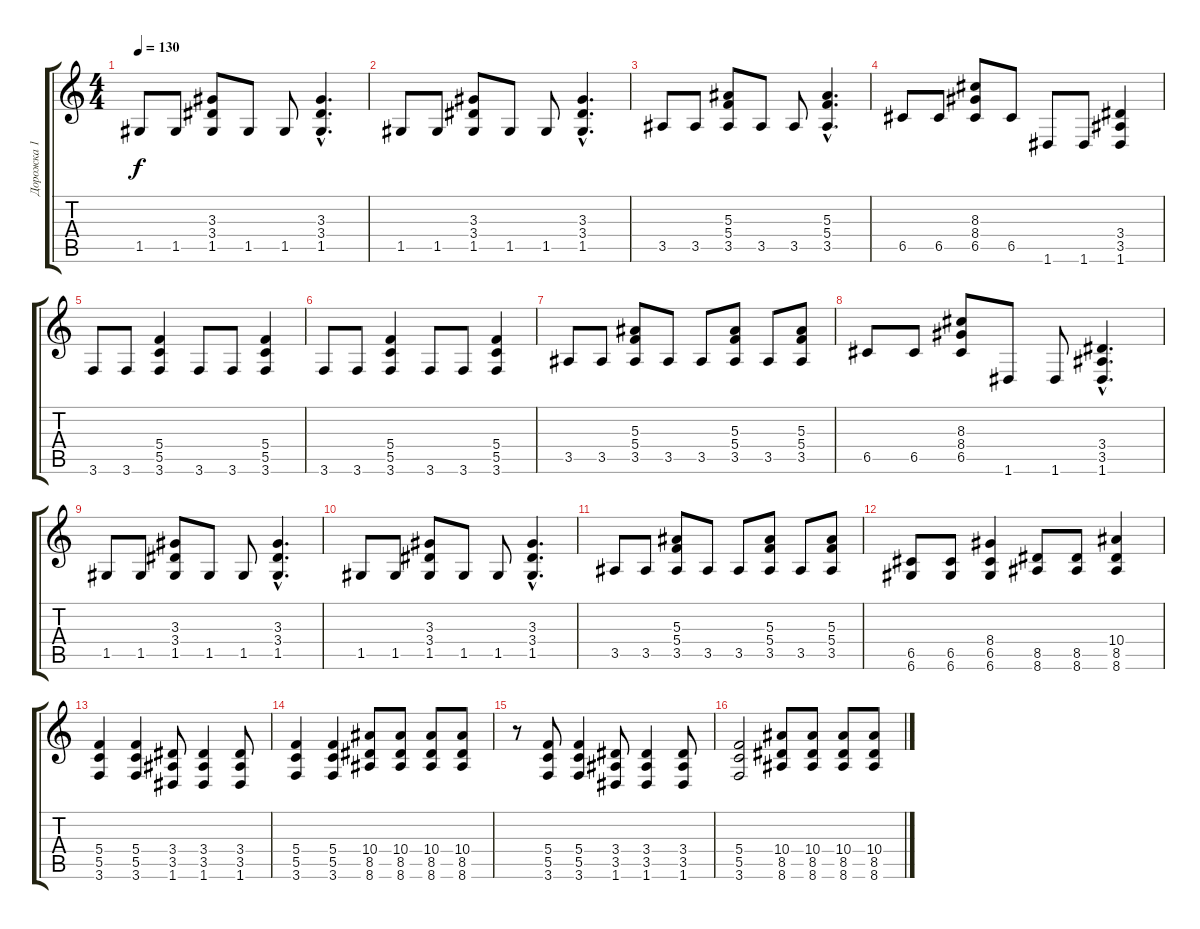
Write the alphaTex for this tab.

\track ("Дорожка 1" "Дорожка 1") {instrument overdrivenguitar}
\staff {score tabs}
\tuning (D4 A3 F3 C3 G2 D2) {hide}
\ts (4 4)
\tempo 130
\clef g2
\ks c
1.5.8{dy f} 1.5.8 (3.3 3.4 1.5).8 1.5.8 1.5.8 (3.3{hac} 3.4{hac} 1.5{hac}).4{d} |
1.5.8 1.5.8 (3.3 3.4 1.5).8 1.5.8 1.5.8 (3.3{hac} 3.4{hac} 1.5{hac}).4{d} |
3.5.8 3.5.8 (5.3 5.4 3.5).8 3.5.8 3.5.8 (5.3{hac} 5.4{hac} 3.5{hac}).4{d} |
6.5.8 6.5.8 (8.3 8.4 6.5).8 6.5.8 1.6.8 1.6.8 (3.4 3.5 1.6).4 |
3.6.8 3.6.8 (5.4 5.5 3.6).4 3.6.8 3.6.8 (5.4 5.5 3.6).4 |
3.6.8 3.6.8 (5.4 5.5 3.6).4 3.6.8 3.6.8 (5.4 5.5 3.6).4 |
3.5.8 3.5.8 (5.3 5.4 3.5).8 3.5.8 3.5.8 (5.3 5.4 3.5).8 3.5.8 (5.3 5.4 3.5).8 |
6.5.8 6.5.8 (8.3 8.4 6.5).8 1.6.8 1.6.8 (3.4{hac} 3.5{hac} 1.6{hac}).4{d} |
1.5.8 1.5.8 (3.3 3.4 1.5).8 1.5.8 1.5.8 (3.3{hac} 3.4{hac} 1.5{hac}).4{d} |
1.5.8 1.5.8 (3.3 3.4 1.5).8 1.5.8 1.5.8 (3.3{hac} 3.4{hac} 1.5{hac}).4{d} |
3.5.8 3.5.8 (5.3 5.4 3.5).8 3.5.8 3.5.8 (5.3 5.4 3.5).8 3.5.8 (5.3 5.4 3.5).8 |
(6.5 6.6).8 (6.5 6.6).8 (8.4 6.5 6.6).4 (8.5 8.6).8 (8.5 8.6).8 (10.4 8.5 8.6).4 |
(5.4 5.5 3.6).4 (5.4 5.5 3.6).4 (3.4 3.5 1.6).8 (3.4 3.5 1.6).4 (3.4 3.5 1.6).8 |
(5.4 5.5 3.6).4 (5.4 5.5 3.6).4 (10.4 8.5 8.6).8 (10.4 8.5 8.6).8 (10.4 8.5 8.6).8 (10.4 8.5 8.6).8 |
r.8 (5.4 5.5 3.6).8 (5.4 5.5 3.6).4 (3.4 3.5 1.6).8 (3.4 3.5 1.6).4 (3.4 3.5 1.6).8 |
(5.4 5.5 3.6).2 (10.4 8.5 8.6).8 (10.4 8.5 8.6).8 (10.4 8.5 8.6).8 (10.4 8.5 8.6).8
